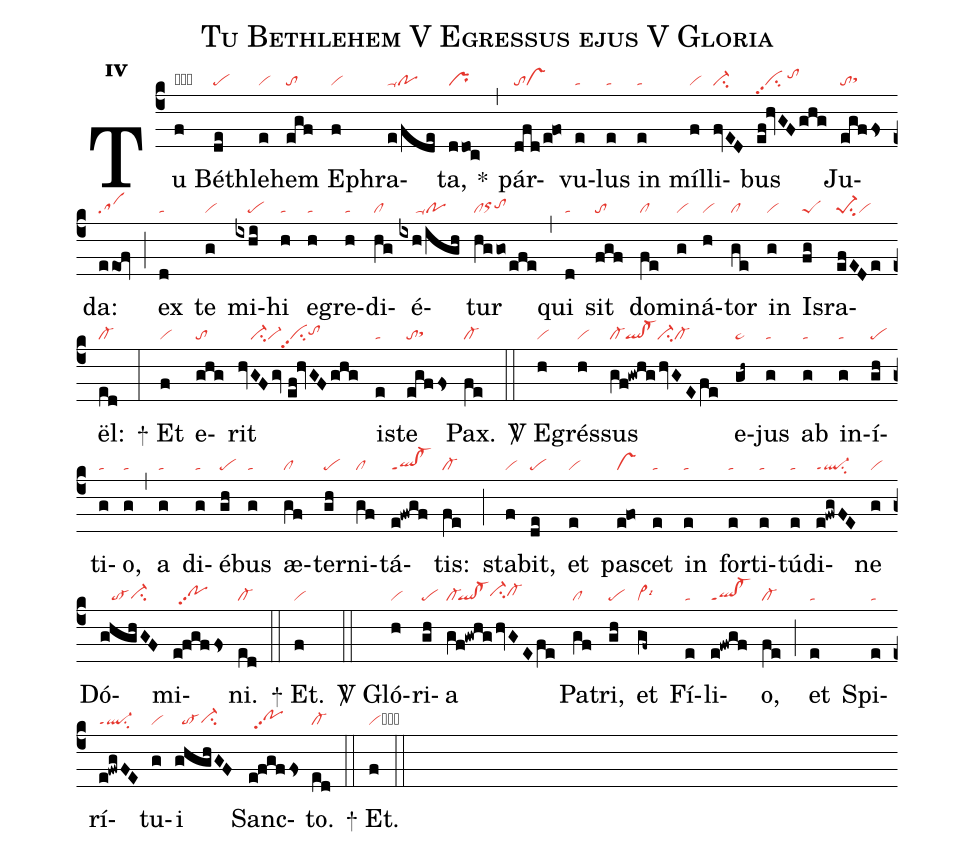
name:Tu Bethlehem V Egressus ejus V Gloria;
office-part:re;
mode:4;
nabc-lines:1;
%%
initial-style: 1;
name: Tu Bethlehem;
mode:4;
office-part: Responsorium;
annotation: Resp.;
annotation:iv;
nabc-lines:1;
%%
(c4) Tu(f|obvi) Bé(de|pe)thle(e|vi)hem(egf|to) E(f|vi)phra(e/fde|poppu1)ta,(ddoc|pr) <sp>*</sp>(,) pár(dfd/e!fo|tovs)vu(e|ta)lus(e|ta) in(e|ta) míl(f|vi)li(fvED|ci-)bus(ef!hvGFghg|cipp2/tohi) Ju(egffs|tosthh)da:(eeof|sa) (;) ex(d|ta) te(g|vi) mi(ixhi|////pe)hi(h|ta) e(h|ta)gre(h|ta)di(hg|cl)é(ixh/igh|/////poppu1)tur(hggo/efe|clorhhtohh) (,) qui(d|ta) sit(fgf|to) do(fe|cl)mi(g|vi)ná(h|vi)tor(ge|cl) in(g|vi) Is(fg|peS)ra(efEDe|pe-1su2vi)ël:(ed|cl-) (:)

<sp>+</sp> Et(f|vi) e(ghg|to)rit(hvGFgv//ef!hvGFghg|////ci-vi-cipp2tohh) is(e|ta)te(egffs|tosthh) Pax.(fe|cl-) (::)

<sp>V/</sp> E(h|vi)grés(h|vi)sus(gf!gwhg/hvGEfe|cl-ql!cl-ci-cl-) e(gh~|pe~)jus(g|ta) ab(g|ta) in(g|ta)í(gh|pe)ti(g|ta)o,(g|ta) (,) a(g|ta) di(g|ta)é(gh|pe)bus(g|ta) æ(gf|cl)ter(gh|pe)ni(gf|cl)tá(e!fwgf|ql!cl-ppt1)tis:(fe|cl-) (;) sta(f|vi)bit,(de|pe) et(e|vi) pa(e!fo|vs)scet(e|ta) in(e|ta) for(e|ta)ti(e|ta)tú(e|ta)di(e!fwgFE|ql-ppt1su2)ne(g|vi) Dó(ghghGF|///to-ci-hg)mi(e!fgffs|//pohhpp2)ni.(ed|cl-) (::)

<sp>+</sp> Et.(f|vi) (::)

<sp>V/</sp> Gló(h|vi)ri(gh|pe)a(gf!gwhg/hvGEfe|cl-`ql!cl-ci-hhcl-hh) Pa(gf|cl)tri,(gh|pe) et(gf~|vi>lsi6) Fí(e|ta)li(e!fwgf|ql!cl-ppt1)o,(fe|cl-) (;) et(e|ta) Spi(e|ta)rí(e!fwgFE|ql-ppt1su2)tu(g|vi)i(ghghGF|//to-ci-hg) Sanc(e!fgffs|//pohhpp2)to.(ed|cl-) (::)

<sp>+</sp> Et.(f|vicb) (::)
